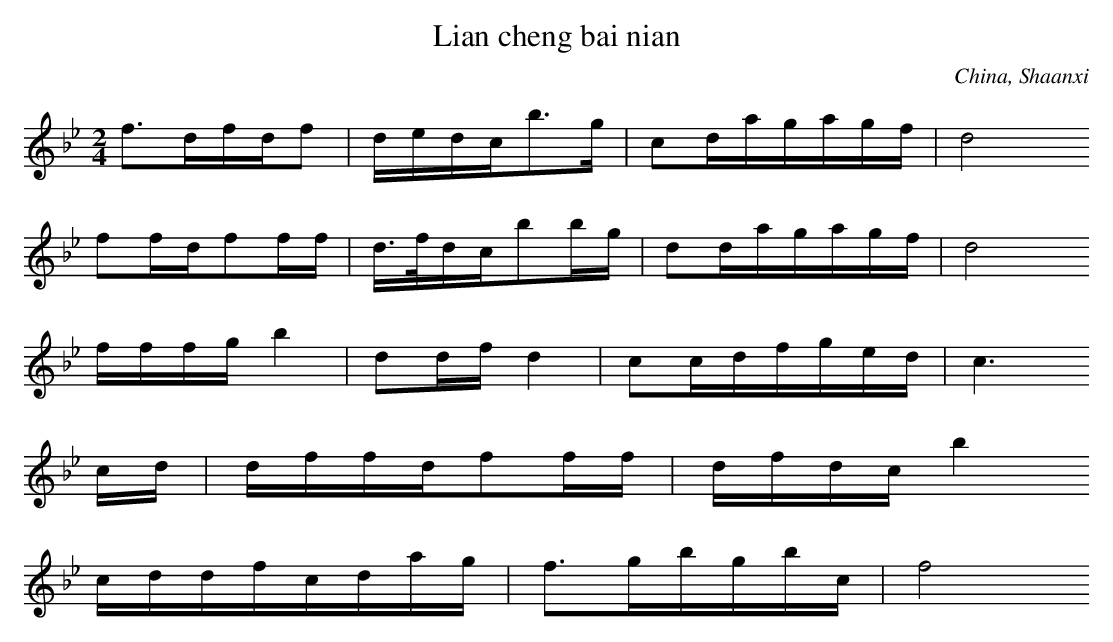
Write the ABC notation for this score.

X:1
T: Lian cheng bai nian
O: China, Shaanxi
M: 2/4
L: 1/32
K: Bb
f6d2f2d2f4 | d2e2d2c2b6g2 | c4d2a2g2a2g2f2 | d16
f4f2d2f4f2f2 | d3fd2c2b4b2g2 | d4d2a2g2a2g2f2 | d16
f2f2f2g2b8 | d4d2f2d8 | c4c2d2f2g2e2d2 | c12
c2d2 | d2f2f2d2f4f2f2 | d2f2d2c2b8
c2d2d2f2c2d2a2g2 | f6g2b2g2b2c2 | f16
